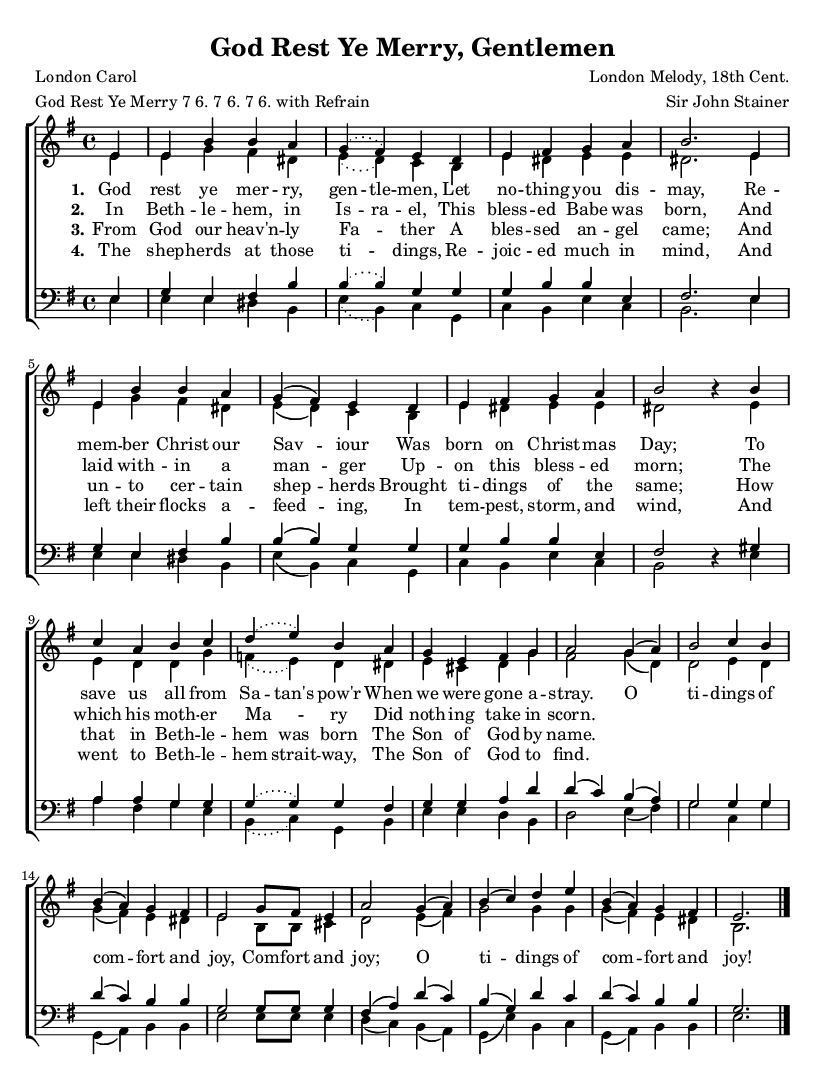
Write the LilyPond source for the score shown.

\header {
  filename = "god_rest.ly"
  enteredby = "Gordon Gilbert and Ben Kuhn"
  composer = "London Melody, 18th Cent."
  arranger = "Sir John Stainer"
  poet = "London Carol"
  date=""
  title = "God Rest Ye Merry, Gentlemen"
  metre = "God Rest Ye Merry 7 6. 7 6. 7 6. with Refrain"
  meter = \metre
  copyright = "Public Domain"
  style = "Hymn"
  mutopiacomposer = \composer
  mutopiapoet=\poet
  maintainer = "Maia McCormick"
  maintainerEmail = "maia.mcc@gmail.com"
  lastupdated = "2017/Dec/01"
}

\version "2.14.2"

\include "header.ly"

global = {
  \preamble
  \time 4/4
  \key e \minor

  \partial 4
}

sop = \context Voice = "sop"    {
  \voiceOne
  \relative c' {
    \slurDotted
    e4 |
    e b' b a |
    g( fis) e d |
    e fis g a |
    b2. e,4 |

    \slurSolid
    e b' b a |
    g( fis) e d |
    e fis g a |
    b2 b4 \rest b |

    \slurDotted
    c a b c |
    d( e) b a |
    g e fis g |
    a2 \slurSolid g4( a) |

    b2 c4 b |
    b( a) g fis |
    e2 g8 fis e4 |
    a2 g4( a) |
    b( c) d e |
    b( a) g fis |
    e2. \bar "|."
  }
}

alto=\context Voice = "alto"   {
  \voiceTwo
  \relative c' {
    e4 |
    e g fis dis |
    \slurDotted e( d) c b |
    e dis e e |
    dis2. e4 |

    \slurSolid
    e g fis dis |
    e( d) c b |
    e dis e e |
    dis2 s4 e |

    \slurDotted
    e d d g |
    f( e) d dis |
    \slurSolid
    e cis d g |
    fis2 g4( d) |

    \slurSolid
    d2 e4 d |
    g( fis) e dis
    e2 b8 b cis4 |
    d2 e4( fis) |
    g2 g4 g |
    g( fis) e dis |
    b2.
  }
}

tenor = \context Voice = "tenor"   {
  \voiceOne
  \relative c' {
    e,4 |
    g e fis b |
    \slurDotted b( b) g g |
    g b b e, |
    fis2. e4 |

    \slurSolid
    g e fis b |
    b( b) g g |
    g b b e, |
    fis2 s4 gis |

    \slurDotted
    a a g g |
    g( g) g fis |
    \slurSolid
    g g a d |
    d( c) b( a) |

    g2 g4 g |
    d'( c) b b |
    g2 g8 g g4 |
    fis( a) d( c) |
    b( g) d' c |
    d( c) b b |
    g2.
  }
}

bass = \context Voice = "bass"   {
  \voiceTwo
  \relative c' {
    e,4 |
    e e dis b |
    \slurDotted e( b) c g |
    c b e c |
    b2. e4 |

    \slurSolid
    e e dis b |
    e( b) c g |
    c b e c |
    b2 d4\rest e |

    \slurDotted
    a fis g e |
    b( c) g b |
    \slurSolid
    e e d b |
    d2 e4( fis) |

    g2 c,4 g' |
    g,( a) b b |
    e2 e8 e e4 |
    d( c) b( a) |
    g( e') b c |
    g( a) b b |
    e2.
  }
}

accomp=\chordmode {

}

stanzaa = \lyricmode {
  \set ignoreMelismata = ##t
  God rest ye mer -- ry, gen -- tle -- men,
  \unset ignoreMelismata
  Let no -- thing you dis -- may,
  Re -- mem -- ber Christ our Sav -- iour
  Was born on Christ -- mas Day;
  \set ignoreMelismata = ##t
  To save us all from Sa -- tan's pow'r
  When we were gone a -- stray.
  \unset ignoreMelismata
  O ti -- dings of com -- fort and joy,
  Com -- fort and joy;
  O ti -- dings of com -- fort and joy!
}

stanzab = \lyricmode {
  \set ignoreMelismata = ##t
  In Beth -- le -- hem, in Is -- ra -- el,
  \unset ignoreMelismata
  This bless -- ed Babe was born,
  And laid with -- in a man -- ger
  Up -- on this bless -- ed morn;
  The which his moth -- er Ma -- ry
  Did noth -- ing take in scorn.
}

stanzac = \lyricmode {
  From God our heav'n -- ly Fa -- ther
  A bles -- sed an -- gel came;
  And un -- to cer -- tain shep -- herds
  Brought ti -- dings of the same;
  \set ignoreMelismata = ##t
  How that in Beth -- le -- hem was born
  The Son of God by name.
}

stanzad = \lyricmode {
  The shep -- herds at those ti -- dings,
  Re -- joic -- ed much in mind,
  And left their flocks a -- feed -- ing,
  In tem -- pest, storm, and wind,
  \set ignoreMelismata = ##t
  And went to Beth -- le -- hem strait -- way,
  The Son of God to find.
}


\score {
  \context ChoirStaff <<
    \context ChordNames \accomp
    \unset ChoirStaff.melismaBusyProperties
    \context Staff ="upper"  { \clef "G" <<
      \global
      \sop
      \alto
    >>}

    \lyricsto "sop" \context Lyrics = "stanza-1" {
      \set stanza = "1."
      \stanzaa }
    \lyricsto "sop" \context Lyrics = "stanza-2" {
      \set stanza = "2."
      \stanzab }
    \lyricsto "sop" \context Lyrics = "stanza-3" {
      \set stanza = "3."
      \stanzac }
    \lyricsto "sop" \context Lyrics = "stanza-4" {
      \set stanza = "4."
      \stanzad }
    \context Staff = "lower"  { \clef "F"<<
      \global
      \tenor
      \bass
    >>}
  >>
}
